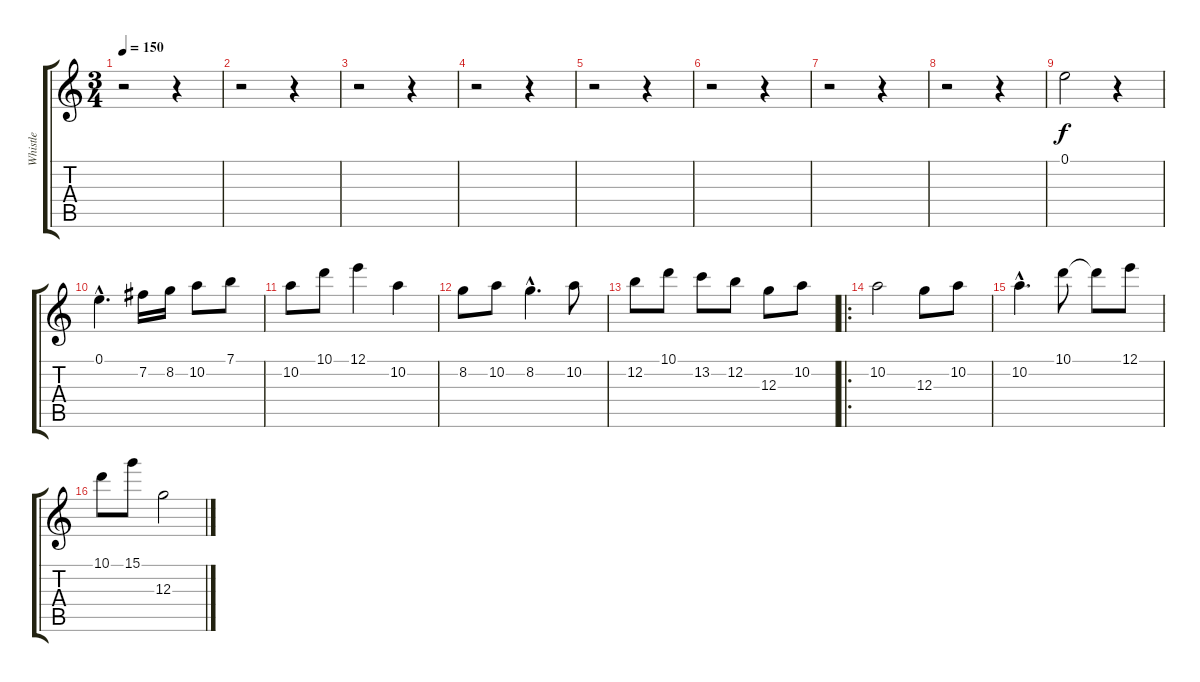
\track ("Whistle" "Whistle") {instrument recorder}
\staff {score tabs}
\tuning (E5 B4 G4 D4 A3 E3) {hide}
\ts (3 4)
\tempo 150
\clef g2
\ks c
r.2{dy f} r.4 |
r.2 r.4 |
r.2 r.4 |
r.2 r.4 |
r.2 r.4 |
r.2 r.4 |
r.2 r.4 |
r.2 r.4 |
0.1.2 r.4 |
0.1{hac}.4{d} 7.2.16 8.2.16 10.2.8 7.1.8 |
10.2.8 10.1.8 12.1.4 10.2.4 |
8.2.8 10.2.8 8.2{hac}.4{d} 10.2.8 |
12.2.8 10.1.8 13.2.8 12.2.8 12.3.8 10.2.8 |
\ro
10.2.2 12.3.8 10.2.8 |
10.2{hac}.4{d} 10.1.8 10.1{t}.8 12.1.8 |
10.1.8 15.1.8 12.3.2
